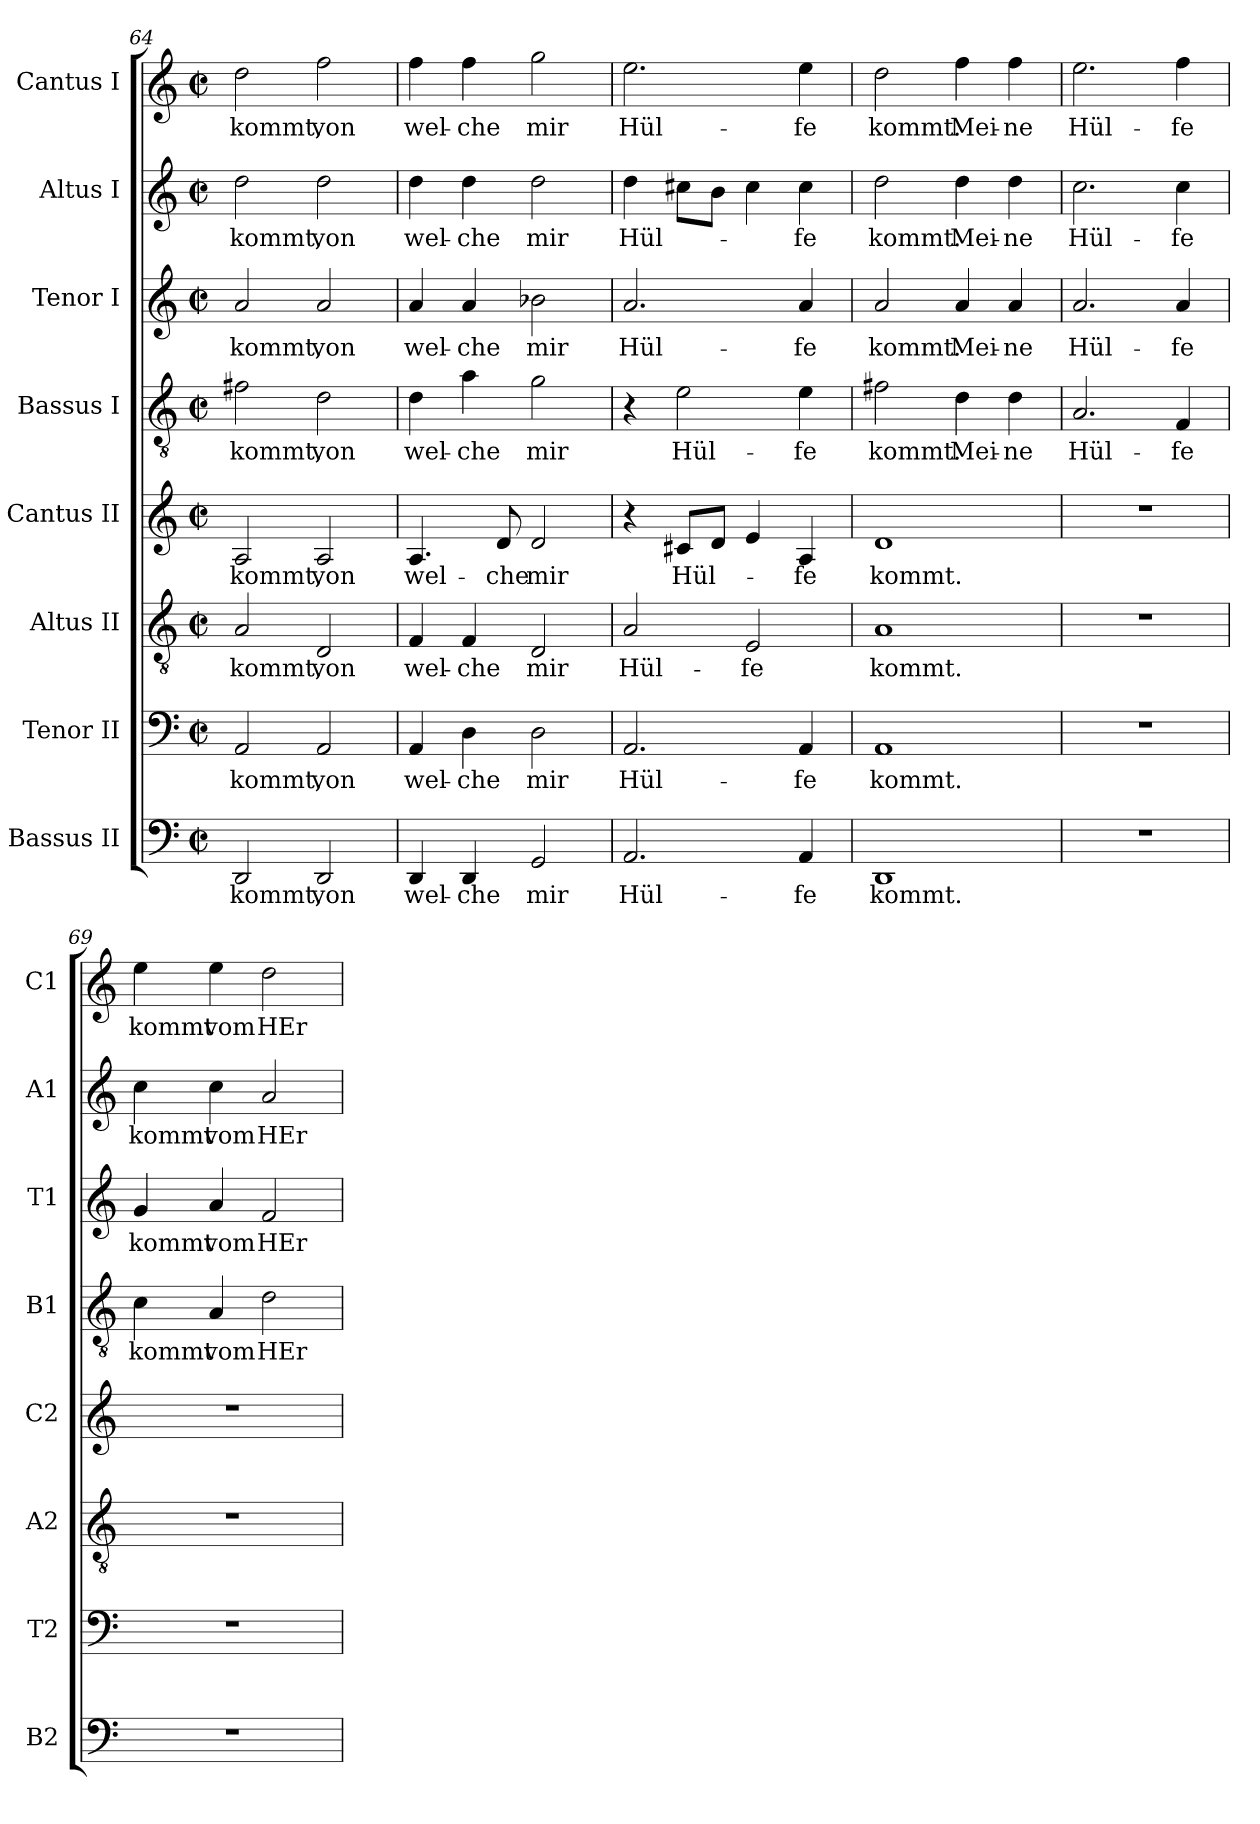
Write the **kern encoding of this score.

**kern	**text	**kern	**text	**kern	**text	**kern	**text	**kern	**text	**kern	**text	**kern	**text	**kern	**text
*part8	*part8	*part7	*part7	*part6	*part6	*part5	*part5	*part4	*part4	*part3	*part3	*part2	*part2	*part1	*part1
*staff8	*staff8	*staff7	*staff7	*staff6	*staff6	*staff5	*staff5	*staff4	*staff4	*staff3	*staff3	*staff2	*staff2	*staff1	*staff1
*I"Bassus II	*	*I"Tenor II	*	*I"Altus II	*	*I"Cantus II	*	*I"Bassus I	*	*I"Tenor I	*	*I"Altus I	*	*I"Cantus I	*
*I'B2	*	*I'T2	*	*I'A2	*	*I'C2	*	*I'B1	*	*I'T1	*	*I'A1	*	*I'C1	*
*clefF4	*	*clefF4	*	*clefGv2	*	*clefG2	*	*clefGv2	*	*clefG2	*	*clefG2	*	*clefG2	*
*k[]	*	*k[]	*	*k[]	*	*k[]	*	*k[]	*	*k[]	*	*k[]	*	*k[]	*
*C:	*	*C:	*	*C:	*	*C:	*	*C:	*	*C:	*	*C:	*	*C:	*
*M2/2	*	*M2/2	*	*M2/2	*	*M2/2	*	*M2/2	*	*M2/2	*	*M2/2	*	*M2/2	*
*met(c|)	*	*met(c|)	*	*met(c|)	*	*met(c|)	*	*met(c|)	*	*met(c|)	*	*met(c|)	*	*met(c|)	*
=64	=64	=64	=64	=64	=64	=64	=64	=64	=64	=64	=64	=64	=64	=64	=64
!	!LO:LY:b	!	!	!	!	!	!	!	!	!	!	!	!	!	!
!	!	!	!LO:LY:b	!	!	!	!	!	!	!	!	!	!	!	!
!	!	!	!	!	!LO:LY:b	!	!	!	!	!	!	!	!	!	!
!	!	!	!	!	!	!	!LO:LY:b	!	!	!	!	!	!	!	!
!	!	!	!	!	!	!	!	!	!LO:LY:b	!	!	!	!	!	!
!	!	!	!	!	!	!	!	!	!	!	!LO:LY:b	!	!	!	!
!	!	!	!	!	!	!	!	!	!	!	!	!	!LO:LY:b	!	!
!	!	!	!	!	!	!	!	!	!	!	!	!	!	!	!LO:LY:b
2DD/	kommt,	2AA/	kommt,	2A/	kommt,	2A/	kommt,	2f#X\	kommt,	2a/	kommt,	2dd\	kommt,	2dd\	kommt,
!	!LO:LY:b	!	!	!	!	!	!	!	!	!	!	!	!	!	!
!	!	!	!LO:LY:b	!	!	!	!	!	!	!	!	!	!	!	!
!	!	!	!	!	!LO:LY:b	!	!	!	!	!	!	!	!	!	!
!	!	!	!	!	!	!	!LO:LY:b	!	!	!	!	!	!	!	!
!	!	!	!	!	!	!	!	!	!LO:LY:b	!	!	!	!	!	!
!	!	!	!	!	!	!	!	!	!	!	!LO:LY:b	!	!	!	!
!	!	!	!	!	!	!	!	!	!	!	!	!	!LO:LY:b	!	!
!	!	!	!	!	!	!	!	!	!	!	!	!	!	!	!LO:LY:b
2DD/	von	2AA/	von	2D/	von	2A/	von	2d\	von	2a/	von	2dd\	von	2ff\	von
=65	=65	=65	=65	=65	=65	=65	=65	=65	=65	=65	=65	=65	=65	=65	=65
!	!LO:LY:b	!	!	!	!	!	!	!	!	!	!	!	!	!	!
!	!	!	!LO:LY:b	!	!	!	!	!	!	!	!	!	!	!	!
!	!	!	!	!	!LO:LY:b	!	!	!	!	!	!	!	!	!	!
!	!	!	!	!	!	!	!LO:LY:b	!	!	!	!	!	!	!	!
!	!	!	!	!	!	!	!	!	!LO:LY:b	!	!	!	!	!	!
!	!	!	!	!	!	!	!	!	!	!	!LO:LY:b	!	!	!	!
!	!	!	!	!	!	!	!	!	!	!	!	!	!LO:LY:b	!	!
!	!	!	!	!	!	!	!	!	!	!	!	!	!	!	!LO:LY:b
4DD/	wel-	4AA/	wel-	4F/	wel-	4.A/	wel-	4d\	wel-	4a/	wel-	4dd\	wel-	4ff\	wel-
!	!LO:LY:b	!	!	!	!	!	!	!	!	!	!	!	!	!	!
!	!	!	!LO:LY:b	!	!	!	!	!	!	!	!	!	!	!	!
!	!	!	!	!	!LO:LY:b	!	!	!	!	!	!	!	!	!	!
!	!	!	!	!	!	!	!	!	!LO:LY:b	!	!	!	!	!	!
!	!	!	!	!	!	!	!	!	!	!	!LO:LY:b	!	!	!	!
!	!	!	!	!	!	!	!	!	!	!	!	!	!LO:LY:b	!	!
!	!	!	!	!	!	!	!	!	!	!	!	!	!	!	!LO:LY:b
4DD/	-che	4D\	-che	4F/	-che	.	.	4a\	-che	4a/	-che	4dd\	-che	4ff\	-che
!	!	!	!	!	!	!	!LO:LY:b	!	!	!	!	!	!	!	!
.	.	.	.	.	.	8d/	-che	.	.	.	.	.	.	.	.
!	!LO:LY:b	!	!	!	!	!	!	!	!	!	!	!	!	!	!
!	!	!	!LO:LY:b	!	!	!	!	!	!	!	!	!	!	!	!
!	!	!	!	!	!LO:LY:b	!	!	!	!	!	!	!	!	!	!
!	!	!	!	!	!	!	!LO:LY:b	!	!	!	!	!	!	!	!
!	!	!	!	!	!	!	!	!	!LO:LY:b	!	!	!	!	!	!
!	!	!	!	!	!	!	!	!	!	!	!LO:LY:b	!	!	!	!
!	!	!	!	!	!	!	!	!	!	!	!	!	!LO:LY:b	!	!
!	!	!	!	!	!	!	!	!	!	!	!	!	!	!	!LO:LY:b
2GG/	mir	2D\	mir	2D/	mir	2d/	mir	2g\	mir	2b-X\	mir	2dd\	mir	2gg\	mir
=66	=66	=66	=66	=66	=66	=66	=66	=66	=66	=66	=66	=66	=66	=66	=66
!	!LO:LY:b	!	!	!	!	!	!	!	!	!	!	!	!	!	!
!	!	!	!LO:LY:b	!	!	!	!	!	!	!	!	!	!	!	!
!	!	!	!	!	!LO:LY:b	!	!	!	!	!	!	!	!	!	!
!	!	!	!	!	!	!	!	!	!	!	!LO:LY:b	!	!	!	!
!	!	!	!	!	!	!	!	!	!	!	!	!	!LO:LY:b	!	!
!	!	!	!	!	!	!	!	!	!	!	!	!	!	!	!LO:LY:b
2.AA/	Hül-	2.AA/	Hül-	2A/	Hül-	4r	.	4r	.	2.a/	Hül-	4dd\	Hül-	2.ee\	Hül-
!	!	!	!	!	!	!	!LO:LY:b	!	!	!	!	!	!	!	!
!	!	!	!	!	!	!	!	!	!LO:LY:b	!	!	!	!	!	!
.	.	.	.	.	.	8c#X/L	Hül-	2e\	Hül-	.	.	8cc#X\L	.	.	.
.	.	.	.	.	.	8d/J	.	.	.	.	.	8b\J	.	.	.
!	!	!	!	!	!LO:LY:b	!	!	!	!	!	!	!	!	!	!
.	.	.	.	2E/	-fe	4e/	.	.	.	.	.	4cc#\	.	.	.
!	!LO:LY:b	!	!	!	!	!	!	!	!	!	!	!	!	!	!
!	!	!	!LO:LY:b	!	!	!	!	!	!	!	!	!	!	!	!
!	!	!	!	!	!	!	!LO:LY:b	!	!	!	!	!	!	!	!
!	!	!	!	!	!	!	!	!	!LO:LY:b	!	!	!	!	!	!
!	!	!	!	!	!	!	!	!	!	!	!LO:LY:b	!	!	!	!
!	!	!	!	!	!	!	!	!	!	!	!	!	!LO:LY:b	!	!
!	!	!	!	!	!	!	!	!	!	!	!	!	!	!	!LO:LY:b
4AA/	-fe	4AA/	-fe	.	.	4A/	-fe	4e\	-fe	4a/	-fe	4cc#\	-fe	4ee\	-fe
!!LO:LB:g=z
=67	=67	=67	=67	=67	=67	=67	=67	=67	=67	=67	=67	=67	=67	=67	=67
!	!LO:LY:b	!	!	!	!	!	!	!	!	!	!	!	!	!	!
!	!	!	!LO:LY:b	!	!	!	!	!	!	!	!	!	!	!	!
!	!	!	!	!	!LO:LY:b	!	!	!	!	!	!	!	!	!	!
!	!	!	!	!	!	!	!LO:LY:b	!	!	!	!	!	!	!	!
!	!	!	!	!	!	!	!	!	!LO:LY:b	!	!	!	!	!	!
!	!	!	!	!	!	!	!	!	!	!	!LO:LY:b	!	!	!	!
!	!	!	!	!	!	!	!	!	!	!	!	!	!LO:LY:b	!	!
!	!	!	!	!	!	!	!	!	!	!	!	!	!	!	!LO:LY:b
1DD	kommt.	1AA	kommt.	1A	kommt.	1d	kommt.	2f#X\	kommt.	2a/	kommt.	2dd\	kommt.	2dd\	kommt.
!	!	!	!	!	!	!	!	!	!LO:LY:b	!	!	!	!	!	!
!	!	!	!	!	!	!	!	!	!	!	!LO:LY:b	!	!	!	!
!	!	!	!	!	!	!	!	!	!	!	!	!	!LO:LY:b	!	!
!	!	!	!	!	!	!	!	!	!	!	!	!	!	!	!LO:LY:b
.	.	.	.	.	.	.	.	4d\	Mei-	4a/	Mei-	4dd\	Mei-	4ff\	Mei-
!	!	!	!	!	!	!	!	!	!LO:LY:b	!	!	!	!	!	!
!	!	!	!	!	!	!	!	!	!	!	!LO:LY:b	!	!	!	!
!	!	!	!	!	!	!	!	!	!	!	!	!	!LO:LY:b	!	!
!	!	!	!	!	!	!	!	!	!	!	!	!	!	!	!LO:LY:b
.	.	.	.	.	.	.	.	4d\	-ne	4a/	-ne	4dd\	-ne	4ff\	-ne
=68	=68	=68	=68	=68	=68	=68	=68	=68	=68	=68	=68	=68	=68	=68	=68
!	!	!	!	!	!	!	!	!	!LO:LY:b	!	!	!	!	!	!
!	!	!	!	!	!	!	!	!	!	!	!LO:LY:b	!	!	!	!
!	!	!	!	!	!	!	!	!	!	!	!	!	!LO:LY:b	!	!
!	!	!	!	!	!	!	!	!	!	!	!	!	!	!	!LO:LY:b
1r	.	1r	.	1r	.	1r	.	2.A/	Hül-	2.a/	Hül-	2.cc\	Hül-	2.ee\	Hül-
!	!	!	!	!	!	!	!	!	!LO:LY:b	!	!	!	!	!	!
!	!	!	!	!	!	!	!	!	!	!	!LO:LY:b	!	!	!	!
!	!	!	!	!	!	!	!	!	!	!	!	!	!LO:LY:b	!	!
!	!	!	!	!	!	!	!	!	!	!	!	!	!	!	!LO:LY:b
.	.	.	.	.	.	.	.	4F/	-fe	4a/	-fe	4cc\	-fe	4ff\	-fe
=69	=69	=69	=69	=69	=69	=69	=69	=69	=69	=69	=69	=69	=69	=69	=69
!	!	!	!	!	!	!	!	!	!LO:LY:b	!	!	!	!	!	!
!	!	!	!	!	!	!	!	!	!	!	!LO:LY:b	!	!	!	!
!	!	!	!	!	!	!	!	!	!	!	!	!	!LO:LY:b	!	!
!	!	!	!	!	!	!	!	!	!	!	!	!	!	!	!LO:LY:b
1r	.	1r	.	1r	.	1r	.	4c\	kommt	4g/	kommt	4cc\	kommt	4ee\	kommt
!	!	!	!	!	!	!	!	!	!LO:LY:b	!	!	!	!	!	!
!	!	!	!	!	!	!	!	!	!	!	!LO:LY:b	!	!	!	!
!	!	!	!	!	!	!	!	!	!	!	!	!	!LO:LY:b	!	!
!	!	!	!	!	!	!	!	!	!	!	!	!	!	!	!LO:LY:b
.	.	.	.	.	.	.	.	4A/	vom	4a/	vom	4cc\	vom	4ee\	vom
!	!	!	!	!	!	!	!	!	!LO:LY:b	!	!	!	!	!	!
!	!	!	!	!	!	!	!	!	!	!	!LO:LY:b	!	!	!	!
!	!	!	!	!	!	!	!	!	!	!	!	!	!LO:LY:b	!	!
!	!	!	!	!	!	!	!	!	!	!	!	!	!	!	!LO:LY:b
.	.	.	.	.	.	.	.	2d\	HEr-	2f/	HEr-	2a/	HEr-	2dd\	HEr-
=	=	=	=	=	=	=	=	=	=	=	=	=	=	=	=
*-	*-	*-	*-	*-	*-	*-	*-	*-	*-	*-	*-	*-	*-	*-	*-
